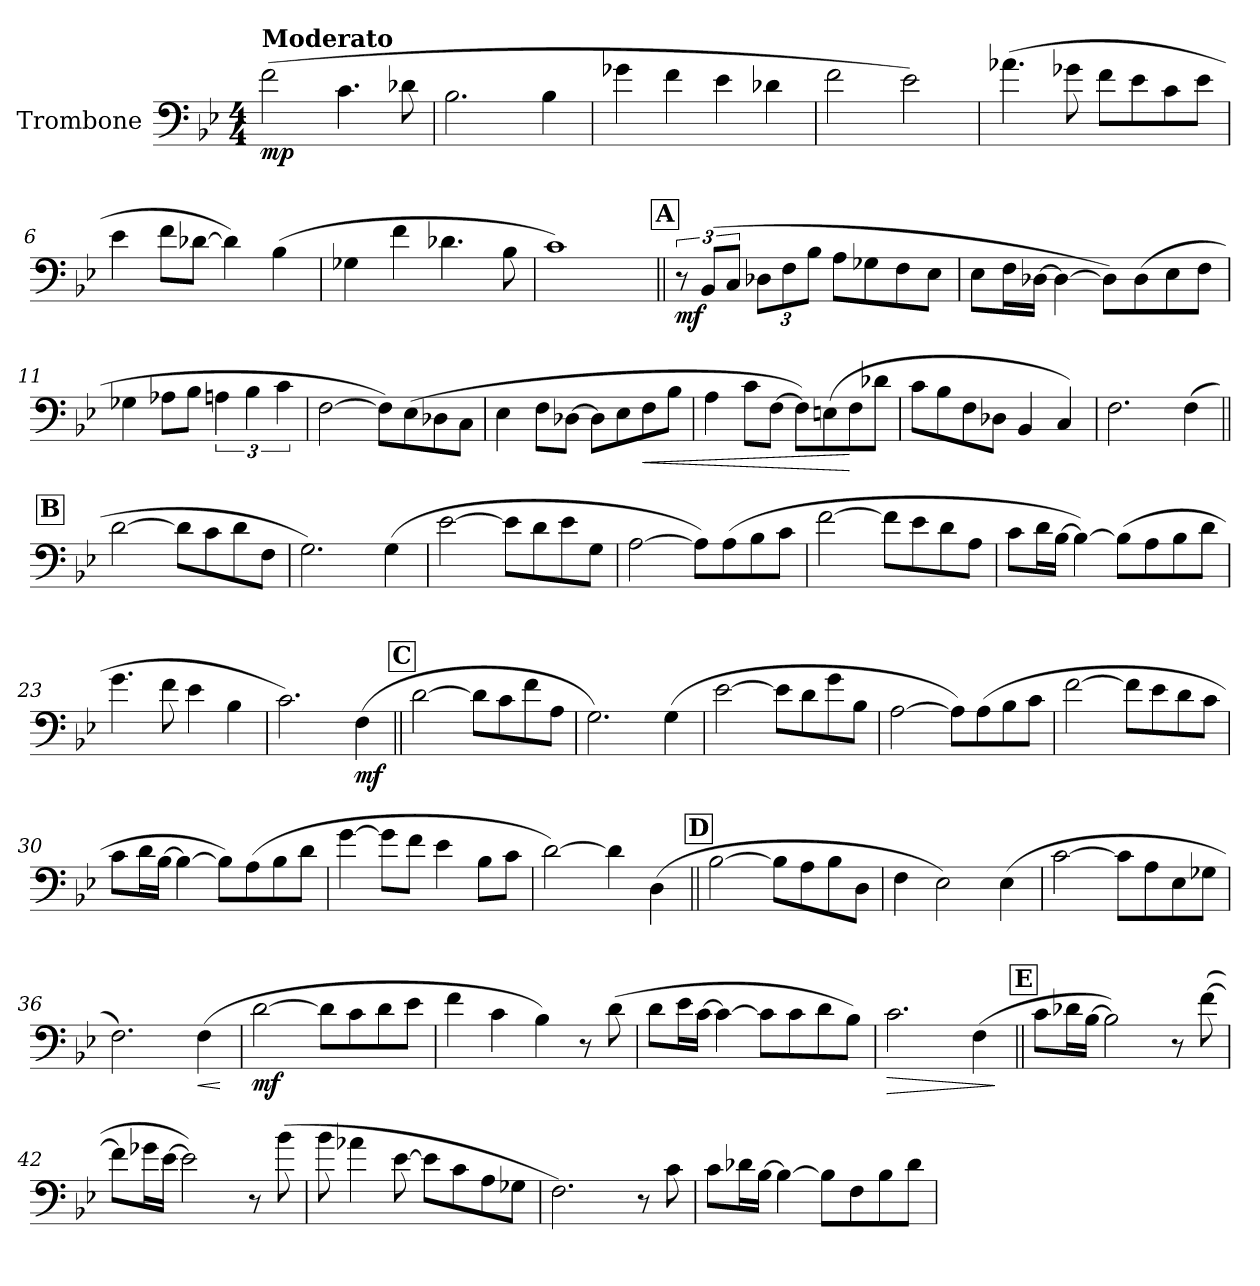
**kern	**dynam
*part1	*part1
*staff1	*staff1
*I"Trombone	*
*I'Tbn.	*
*clefF4	*
*k[b-e-]	*
*M4/4	*
*MM80	*
=1	=1
!LO:TX:a:B:t=Moderato	!
!	!LO:DY:b
(>2f\	mp
4.c\	.
8d-X\	.
=2	=2
2.B-\	.
4B-\	.
=3	=3
4g-X\	.
4f\	.
4e-\	.
4d-X\	.
=4	=4
2f\	.
2e-\)	.
=5	=5
(>4.a-X\	.
8g-X\	.
8f\L	.
8e-\	.
8c\	.
8e-\J	.
=6	=6
4e-\	.
8f\L	.
[8d-X\J	.
4d-\])	.
(>4B-\	.
=7	=7
4G-X\	.
4f\	.
4.d-X\	.
8B-\	.
=8	=8
1c)	.
!!LO:LB:g=z
!!LO:REH:place=s1:a:B:fs=14:t=A
=9||	=9||
!	!LO:DY:b
12r	mf
(>12BB-/L	.
12C/J	.
*Xbrackettup	*
12D-X\L	.
12F\	.
12B-\J	.
8A\L	.
8G-X\	.
8F\	.
8E-\J	.
=10	=10
8E-\L	.
16F\L	.
[16D-X\JJ	.
4D-\_	.
8D-\L])	.
(>8D-\	.
8E-\	.
8F\J	.
=11	=11
4G-X\	.
8A-X\L	.
8B-\J	.
*brackettup	*
6An\	.
6B-\	.
6c\	.
=12	=12
[2F\	.
8F\L])	.
(>8E-\	.
8D-X\	.
8C\J	.
!!LO:LB:g=z
=13	=13
4E-\	.
8F\L	.
[8D-X\J	.
8D-\L]	.
8E-\	.
!	!LO:HP:b
8F\	<
8B-\J	.
=14	=14
4A\	.
8c\L	.
[8F\J	.
8F\L])	.
(>8En\	.
8F\	[
8d-X\J	.
=15	=15
8c\L	.
8B-\	.
8F\	.
8D-X\J	.
4BB-/	.
4C/)	.
=16	=16
2.F\	.
(>4F\	.
!!LO:LB:g=z
!!LO:REH:place=s1:a:B:fs=14:t=B
=17||	=17||
[2d\	.
8d\L]	.
8c\	.
8d\	.
8F\J	.
=18	=18
2.G\)	.
(>4G\	.
=19	=19
[2e-\	.
8e-\L]	.
8d\	.
8e-\	.
8G\J	.
=20	=20
[2A\	.
8A\L])	.
(>8A\	.
8B-\	.
8c\J	.
!!LO:LB:g=z
=21	=21
[2f\	.
8f\L]	.
8e-\	.
8d\	.
8A\J	.
=22	=22
8c\L	.
16d\L	.
[16B-\JJ	.
4B-\_)	.
(>8B-\L]	.
8A\	.
8B-\	.
8d\J	.
=23	=23
4.g\	.
8f\	.
4e-\	.
4B-\	.
=24	=24
2.c\)	.
!	!LO:DY:b
(>4F\	mf
!!LO:LB:g=z
!!LO:REH:place=s1:a:B:fs=14:t=C
=25||	=25||
[2d\	.
8d\L]	.
8c\	.
8f\	.
8A\J	.
=26	=26
2.G\)	.
(>4G\	.
=27	=27
[2e-\	.
8e-\L]	.
8d\	.
8g\	.
8B-\J	.
=28	=28
[2A\	.
8A\L])	.
(>8A\	.
8B-\	.
8c\J	.
!!LO:LB:g=z
=29	=29
[2f\	.
8f\L]	.
8e-\	.
8d\	.
8c\J	.
=30	=30
8c\L	.
16d\L	.
[16B-\JJ	.
4B-\_	.
8B-\L])	.
(>8A\	.
8B-\	.
8d\J	.
=31	=31
[4g\	.
8g\L]	.
8f\J	.
4e-\	.
8B-\L	.
8c\J	.
=32	=32
[2d\)	.
4d\]	.
(>4D\	.
!!LO:LB:g=z
!!LO:REH:place=s1:a:B:fs=14:t=D
=33||	=33||
[2B-\	.
8B-\L]	.
8A\	.
8B-\	.
8D\J	.
=34	=34
4F\	.
2E-\)	.
(>4E-\	.
=35	=35
[2c\	.
8c\L]	.
8A\	.
8E-\	.
8G-X\J	.
=36	=36
2.F\)	.
!	!LO:HP:b
(>4F\	<
.	[
!!LO:LB:g=z
=37	=37
!	!LO:DY:b
[2d\	mf
8d\L]	.
8c\	.
8d\	.
8e-\J	.
=38	=38
4f\	.
4c\	.
4B-\)	.
8r	.
(>8d\	.
=39	=39
8d\L	.
16e-\L	.
[16c\JJ	.
4c\_	.
8c\L]	.
8c\	.
8d\	.
8B-\J)	.
=40	=40
!	!LO:HP:b
2.c\	>
(>4F\	.
.	]
!!LO:REH:place=s1:a:B:fs=14:t=E
=41||	=41||
8c\L	.
16d-X\L	.
[16B-\JJ	.
2B-\])	.
8r	.
(>[8f\	.
=42	=42
8f\L]	.
16g-X\L	.
[16e-\JJ	.
2e-\])	.
8r	.
(>8b-\	.
!!LO:PB:g=z
=43	=43
8b-\	.
4a-X\	.
[8e-\	.
8e-\L]	.
8c\	.
8A\	.
8G-X\J	.
=44	=44
2.F\)	.
8r	.
8c\	.
=45	=45
8c\L	.
16d-X\L	.
[16B-\JJ	.
4B-\_	.
8B-\L]	.
8F\	.
8B-\	.
8d-\J	.
=	=
*-	*-
